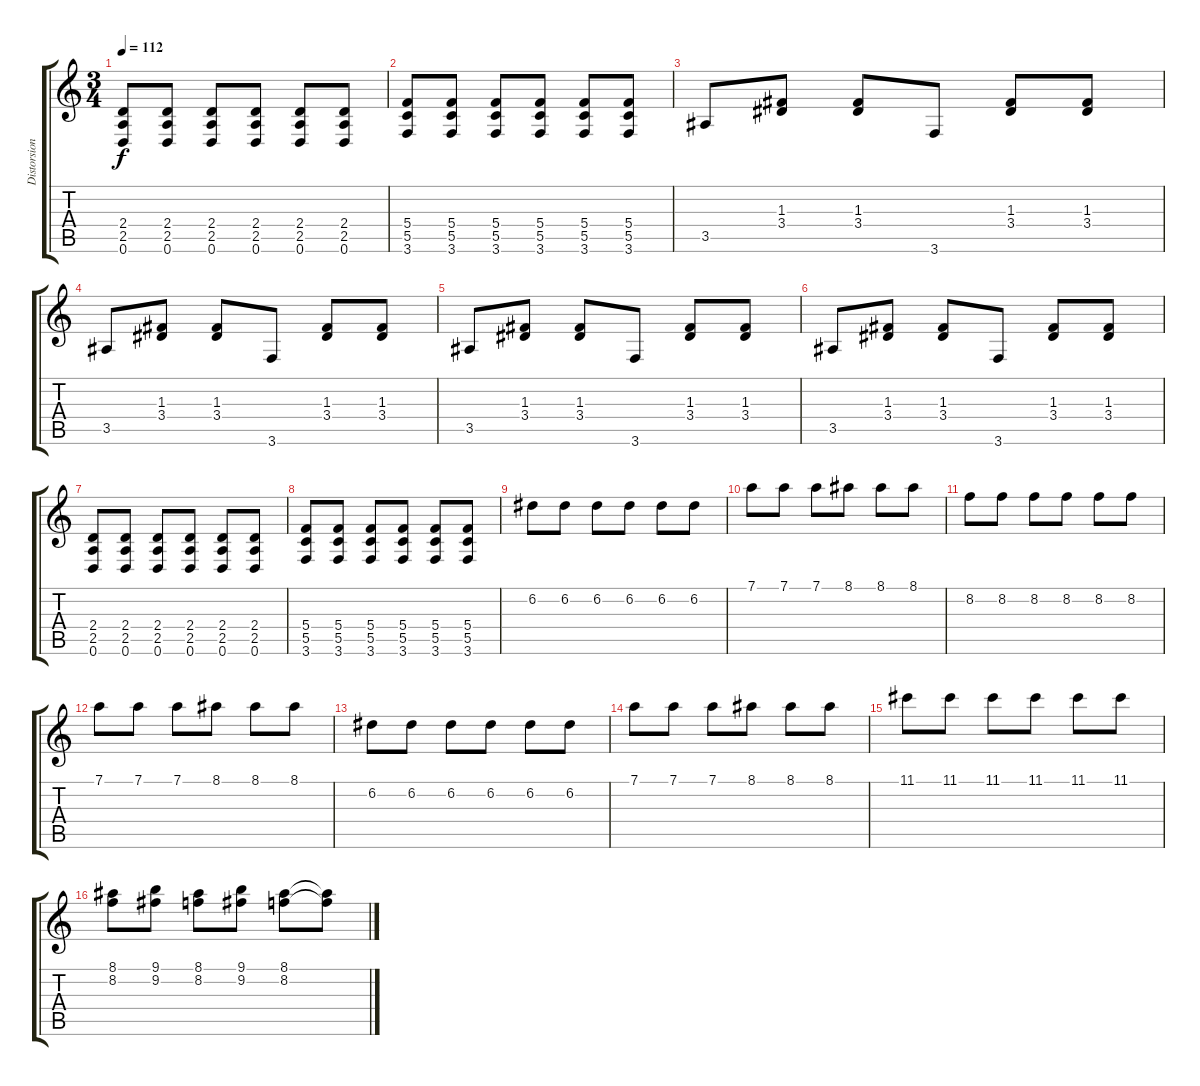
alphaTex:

\track ("Distorsion Guitar 1" "Distorsion") {instrument overdrivenguitar}
\staff {score tabs}
\tuning (D4 A3 F3 C3 G2 D2) {hide}
\ts (3 4)
\tempo 112
\clef g2
\ks c
(2.4 2.5 0.6).8{dy f} (2.4 2.5 0.6).8 (2.4 2.5 0.6).8 (2.4 2.5 0.6).8 (2.4 2.5 0.6).8 (2.4 2.5 0.6).8 |
(5.4 5.5 3.6).8 (5.4 5.5 3.6).8 (5.4 5.5 3.6).8 (5.4 5.5 3.6).8 (5.4 5.5 3.6).8 (5.4 5.5 3.6).8 |
3.5.8 (1.3 3.4).8 (1.3 3.4).8 3.6.8 (1.3 3.4).8 (1.3 3.4).8 |
3.5.8 (1.3 3.4).8 (1.3 3.4).8 3.6.8 (1.3 3.4).8 (1.3 3.4).8 |
3.5.8 (1.3 3.4).8 (1.3 3.4).8 3.6.8 (1.3 3.4).8 (1.3 3.4).8 |
3.5.8 (1.3 3.4).8 (1.3 3.4).8 3.6.8 (1.3 3.4).8 (1.3 3.4).8 |
(2.4 2.5 0.6).8 (2.4 2.5 0.6).8 (2.4 2.5 0.6).8 (2.4 2.5 0.6).8 (2.4 2.5 0.6).8 (2.4 2.5 0.6).8 |
(5.4 5.5 3.6).8 (5.4 5.5 3.6).8 (5.4 5.5 3.6).8 (5.4 5.5 3.6).8 (5.4 5.5 3.6).8 (5.4 5.5 3.6).8 |
6.2.8 6.2.8 6.2.8 6.2.8 6.2.8 6.2.8 |
7.1.8 7.1.8 7.1.8 8.1.8 8.1.8 8.1.8 |
8.2.8 8.2.8 8.2.8 8.2.8 8.2.8 8.2.8 |
7.1.8 7.1.8 7.1.8 8.1.8 8.1.8 8.1.8 |
6.2.8 6.2.8 6.2.8 6.2.8 6.2.8 6.2.8 |
7.1.8 7.1.8 7.1.8 8.1.8 8.1.8 8.1.8 |
11.1.8 11.1.8 11.1.8 11.1.8 11.1.8 11.1.8 |
(8.1 8.2).8 (9.1 9.2).8 (8.1 8.2).8 (9.1 9.2).8 (8.1 8.2).8 (8.1{t} 8.2{t}).8
